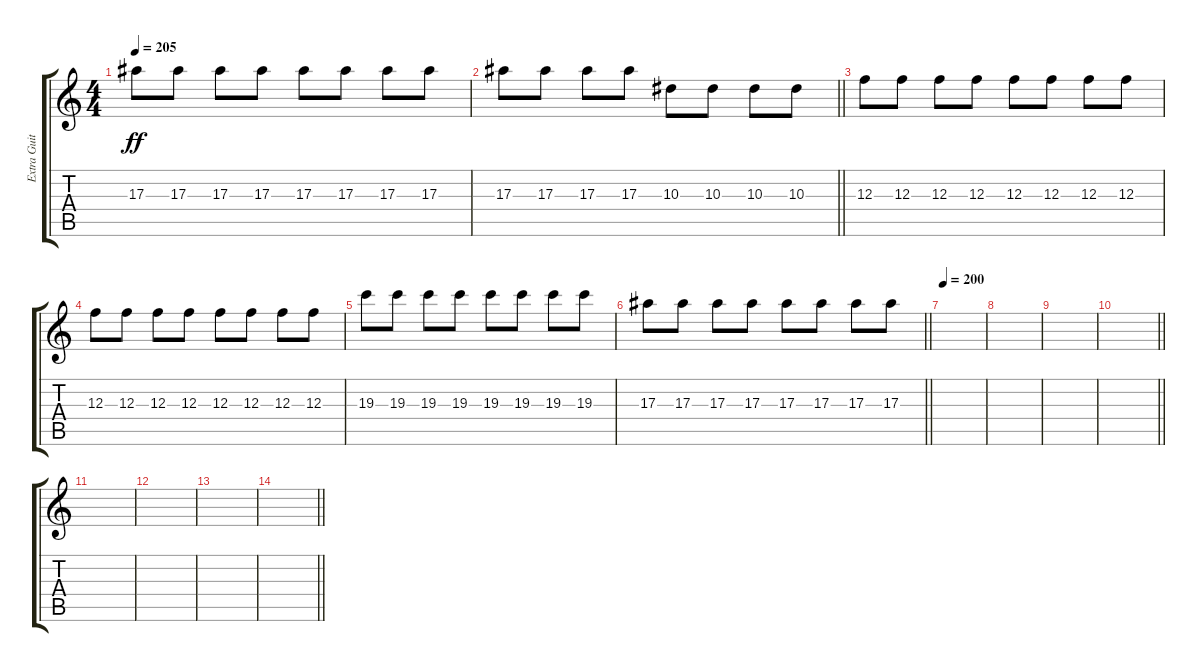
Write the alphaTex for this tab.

\track ("Extra Guitar" "Extra Guit") {instrument overdrivenguitar}
\staff {score tabs}
\tuning (D4 A3 F3 C3 G2 C2) {hide}
\ts (4 4)
\tempo 205
\clef g2
\ks c
17.3.8{dy ff} 17.3.8 17.3.8 17.3.8 17.3.8 17.3.8 17.3.8 17.3.8 |
\barLineRight lightlight
17.3.8 17.3.8 17.3.8 17.3.8 10.3.8 10.3.8 10.3.8 10.3.8 |
12.3.8 12.3.8 12.3.8 12.3.8 12.3.8 12.3.8 12.3.8 12.3.8 |
12.3.8 12.3.8 12.3.8 12.3.8 12.3.8 12.3.8 12.3.8 12.3.8 |
19.3.8 19.3.8 19.3.8 19.3.8 19.3.8 19.3.8 19.3.8 19.3.8 |
\barLineRight lightlight
17.3.8 17.3.8 17.3.8 17.3.8 17.3.8 17.3.8 17.3.8 17.3.8 |
\tempo 200
|
|
|
\barLineRight lightlight
|
|
|
|
\barLineRight lightlight
